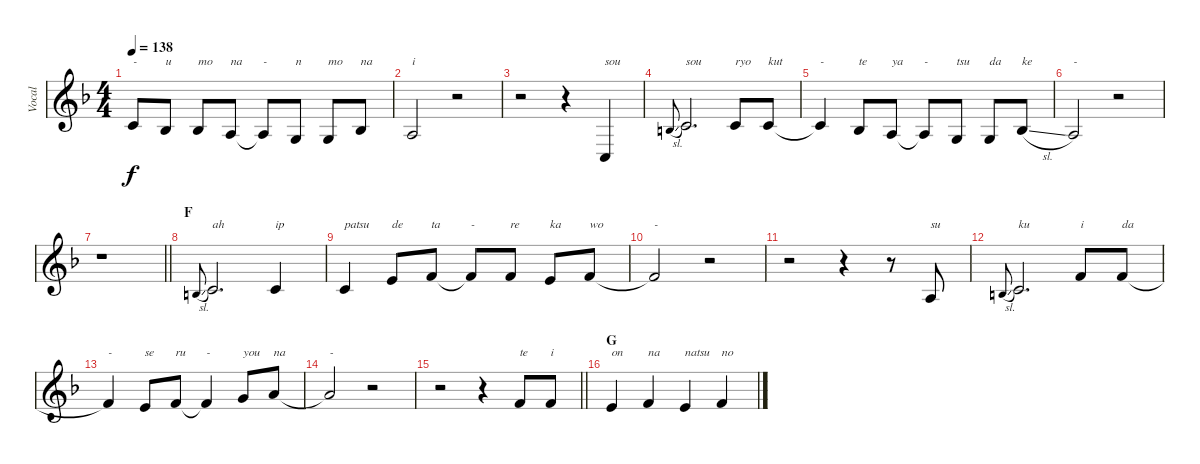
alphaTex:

\track ("Vocal" "Vocal") {instrument clarinet}
\staff {score}
\tuning (E4 B3 G3 D3 A2 E2) {hide}
\ts (4 4)
\tempo 138
\clef g2
\ks f
1.2{t}.8{txt "-" dy f} 3.3.8{txt "u"} 3.3.8{txt "mo"} 2.3.8{txt "na"} 2.3{t}.8{txt "-"} 0.3.8{txt "n"} 0.3.8{txt "mo"} 3.3.8{txt "na"} |
2.3.2{txt "i"} r.2 |
r.2 r.4 3.5.4{txt "sou"} |
0.2{sl}.8{gr onbeat} 1.2.2{d txt "sou"} 1.2.8{txt "ryo"} 1.2.8{txt "kut"} |
1.2{t}.4{txt "-"} 3.3.8{txt "te"} 2.3.8{txt "ya"} 2.3{t}.8{txt "-"} 0.3.8{txt "tsu"} 0.3.8{txt "da"} 3.3{sl}.8{txt "ke"} |
2.3.2{txt "-"} r.2 |
\barLineRight lightlight
r.1 |
\section ("" "F")
0.2{sl}.8{gr onbeat} 1.2.2{d txt "ah"} 1.2.4{txt "ip"} |
1.2.4{txt "patsu"} 0.1.8{txt "de"} 1.1.8{txt "ta"} 1.1{t}.8{txt "-"} 1.1.8{txt "re"} 0.1.8{txt "ka"} 1.1.8{txt "wo"} |
1.1{t}.2{txt "-"} r.2 |
r.2 r.4 r.8 2.3.8{txt "su"} |
0.2{sl}.8{gr onbeat} 1.2.2{d txt "ku"} 1.1.8{txt "i"} 1.1.8{txt "da"} |
1.1{t}.4{txt "-"} 0.1.8{txt "se"} 1.1.8{txt "ru"} 1.1{t}.4{txt "-"} 3.1.8{txt "you"} 5.1.8{txt "na"} |
5.1{t}.2{txt "-"} r.2 |
\barLineRight lightlight
r.2 r.4 1.1.8{txt "te"} 1.1.8{txt "i"} |
\section ("" "G")
0.1.4{txt "on"} 1.1.4{txt "na"} 0.1.4{txt "natsu"} 1.1.4{txt "no"}
